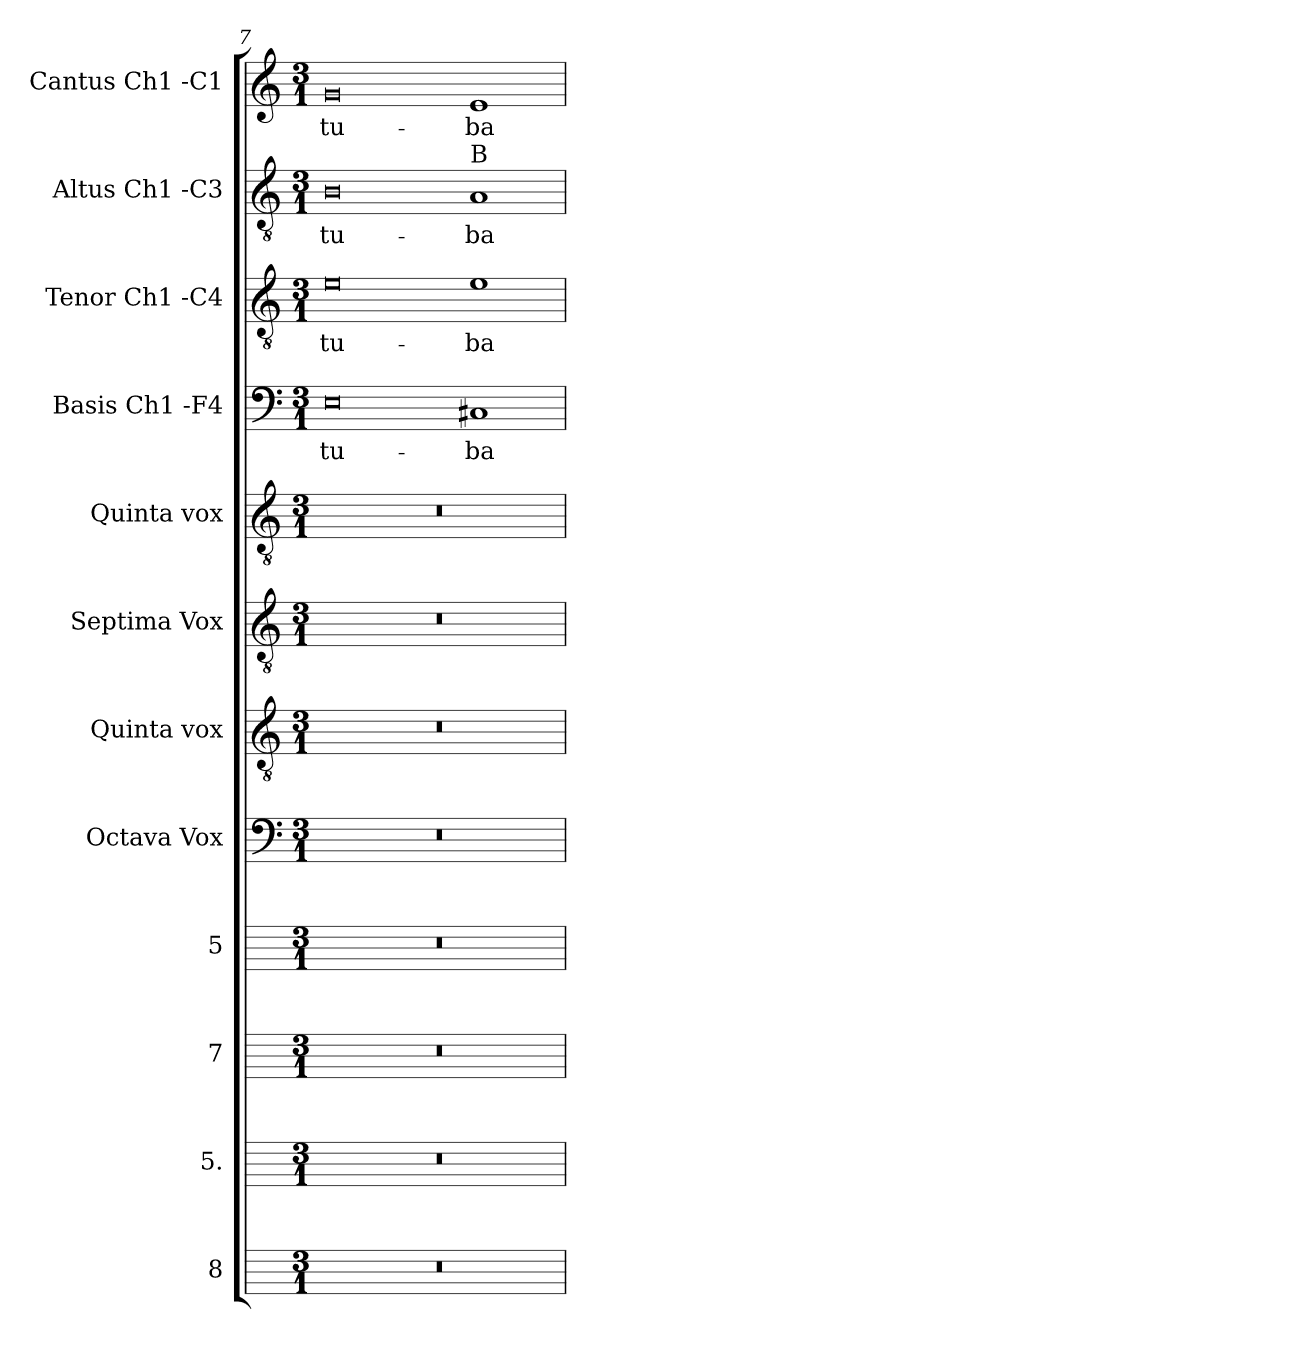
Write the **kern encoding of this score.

**kern	**kern	**kern	**kern	**kern	**kern	**kern	**kern	**kern	**text	**kern	**text	**kern	**text	**kern	**text
*part12	*part11	*part10	*part9	*part8	*part7	*part6	*part5	*part4	*part4	*part3	*part3	*part2	*part2	*part1	*part1
*staff12	*staff11	*staff10	*staff9	*staff8	*staff7	*staff6	*staff5	*staff4	*staff4	*staff3	*staff3	*staff2	*staff2	*staff1	*staff1
*I"8	*I"5.	*I"7	*I"5	*I"Octava  Vox	*I"Quinta  vox	*I"Septima  Vox	*I"Quinta  vox	*I"Basis  Ch1 -F4	*	*I"Tenor  Ch1 -C4	*	*I"Altus  Ch1 -C3	*	*I"Cantus  Ch1 -C1	*
*	*	*	*	*	*	*	*	*I'B	*	*I'T	*	*I'A	*	*I'C	*
*	*	*	*	*clefF4	*clefGv2	*clefGv2	*clefGv2	*clefF4	*	*clefGv2	*	*clefGv2	*	*clefG2	*
*k[]	*k[]	*k[]	*k[]	*k[]	*k[]	*k[]	*k[]	*k[]	*	*k[]	*	*k[]	*	*k[]	*
*C:	*C:	*C:	*C:	*C:	*C:	*C:	*C:	*C:	*	*C:	*	*C:	*	*C:	*
*M3/1	*M3/1	*M3/1	*M3/1	*M3/1	*M3/1	*M3/1	*M3/1	*M3/1	*	*M3/1	*	*M3/1	*	*M3/1	*
=7	=7	=7	=7	=7	=7	=7	=7	=7	=7	=7	=7	=7	=7	=7	=7
!	!	!	!	!	!	!	!	!	!LO:LY:b:cj	!	!LO:LY:b:cj	!	!LO:LY:b:cj	!	!LO:LY:b:cj
0.r	0.r	0.r	0.r	0.r	0.r	0.r	0.r	0E	tu-	0e	tu-	0B	tu-	0g	tu-
!	!	!	!	!	!	!	!	!	!	!	!	!LO:TX:a:t=B	!	!	!
!	!	!	!	!	!	!	!	!	!LO:LY:b:cj	!	!LO:LY:b:cj	!	!LO:LY:b:cj	!	!LO:LY:b:cj
.	.	.	.	.	.	.	.	1C#X	-ba	1e	-ba	1A	-ba	1e	-ba
=	=	=	=	=	=	=	=	=	=	=	=	=	=	=	=
*-	*-	*-	*-	*-	*-	*-	*-	*-	*-	*-	*-	*-	*-	*-	*-
